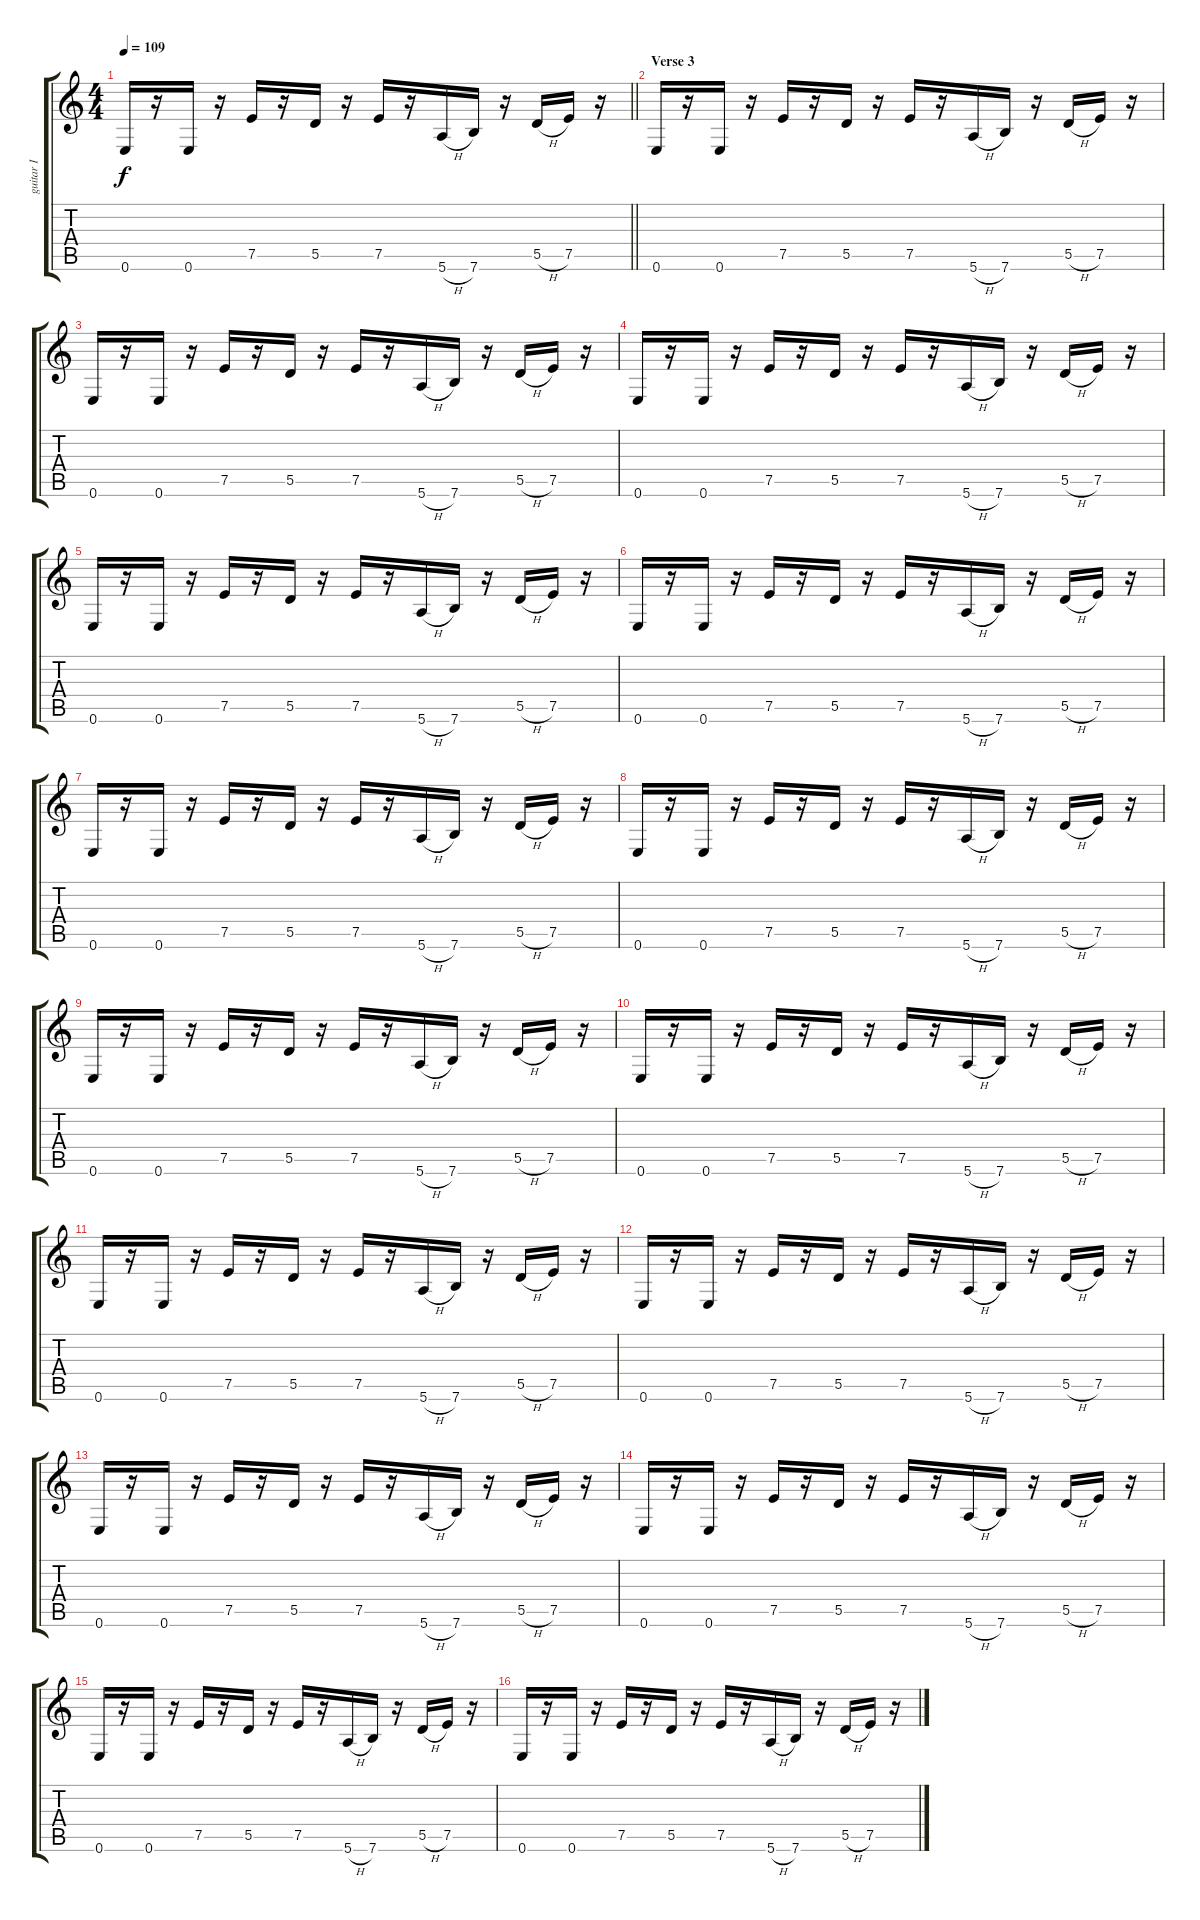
\track ("guitar I" "guitar I") {instrument overdrivenguitar}
\staff {score tabs}
\tuning (E4 B3 G3 D3 A2 E2) {hide}
\ts (4 4)
\tempo 109
\clef g2
\barLineRight lightlight
\ks aminor
0.6.16{dy f} r.16 0.6.16 r.16 7.5.16 r.16 5.5.16 r.16 7.5.16 r.16 5.6{h}.16 7.6.16 r.16 5.5{h}.16 7.5.16 r.16 |
\section ("" "Verse 3")
0.6.16 r.16 0.6.16 r.16 7.5.16 r.16 5.5.16 r.16 7.5.16 r.16 5.6{h}.16 7.6.16 r.16 5.5{h}.16 7.5.16 r.16 |
0.6.16 r.16 0.6.16 r.16 7.5.16 r.16 5.5.16 r.16 7.5.16 r.16 5.6{h}.16 7.6.16 r.16 5.5{h}.16 7.5.16 r.16 |
0.6.16 r.16 0.6.16 r.16 7.5.16 r.16 5.5.16 r.16 7.5.16 r.16 5.6{h}.16 7.6.16 r.16 5.5{h}.16 7.5.16 r.16 |
0.6.16 r.16 0.6.16 r.16 7.5.16 r.16 5.5.16 r.16 7.5.16 r.16 5.6{h}.16 7.6.16 r.16 5.5{h}.16 7.5.16 r.16 |
0.6.16 r.16 0.6.16 r.16 7.5.16 r.16 5.5.16 r.16 7.5.16 r.16 5.6{h}.16 7.6.16 r.16 5.5{h}.16 7.5.16 r.16 |
0.6.16 r.16 0.6.16 r.16 7.5.16 r.16 5.5.16 r.16 7.5.16 r.16 5.6{h}.16 7.6.16 r.16 5.5{h}.16 7.5.16 r.16 |
0.6.16 r.16 0.6.16 r.16 7.5.16 r.16 5.5.16 r.16 7.5.16 r.16 5.6{h}.16 7.6.16 r.16 5.5{h}.16 7.5.16 r.16 |
0.6.16 r.16 0.6.16 r.16 7.5.16 r.16 5.5.16 r.16 7.5.16 r.16 5.6{h}.16 7.6.16 r.16 5.5{h}.16 7.5.16 r.16 |
0.6.16 r.16 0.6.16 r.16 7.5.16 r.16 5.5.16 r.16 7.5.16 r.16 5.6{h}.16 7.6.16 r.16 5.5{h}.16 7.5.16 r.16 |
0.6.16 r.16 0.6.16 r.16 7.5.16 r.16 5.5.16 r.16 7.5.16 r.16 5.6{h}.16 7.6.16 r.16 5.5{h}.16 7.5.16 r.16 |
0.6.16 r.16 0.6.16 r.16 7.5.16 r.16 5.5.16 r.16 7.5.16 r.16 5.6{h}.16 7.6.16 r.16 5.5{h}.16 7.5.16 r.16 |
0.6.16 r.16 0.6.16 r.16 7.5.16 r.16 5.5.16 r.16 7.5.16 r.16 5.6{h}.16 7.6.16 r.16 5.5{h}.16 7.5.16 r.16 |
0.6.16 r.16 0.6.16 r.16 7.5.16 r.16 5.5.16 r.16 7.5.16 r.16 5.6{h}.16 7.6.16 r.16 5.5{h}.16 7.5.16 r.16 |
0.6.16 r.16 0.6.16 r.16 7.5.16 r.16 5.5.16 r.16 7.5.16 r.16 5.6{h}.16 7.6.16 r.16 5.5{h}.16 7.5.16 r.16 |
0.6.16 r.16 0.6.16 r.16 7.5.16 r.16 5.5.16 r.16 7.5.16 r.16 5.6{h}.16 7.6.16 r.16 5.5{h}.16 7.5.16 r.16
